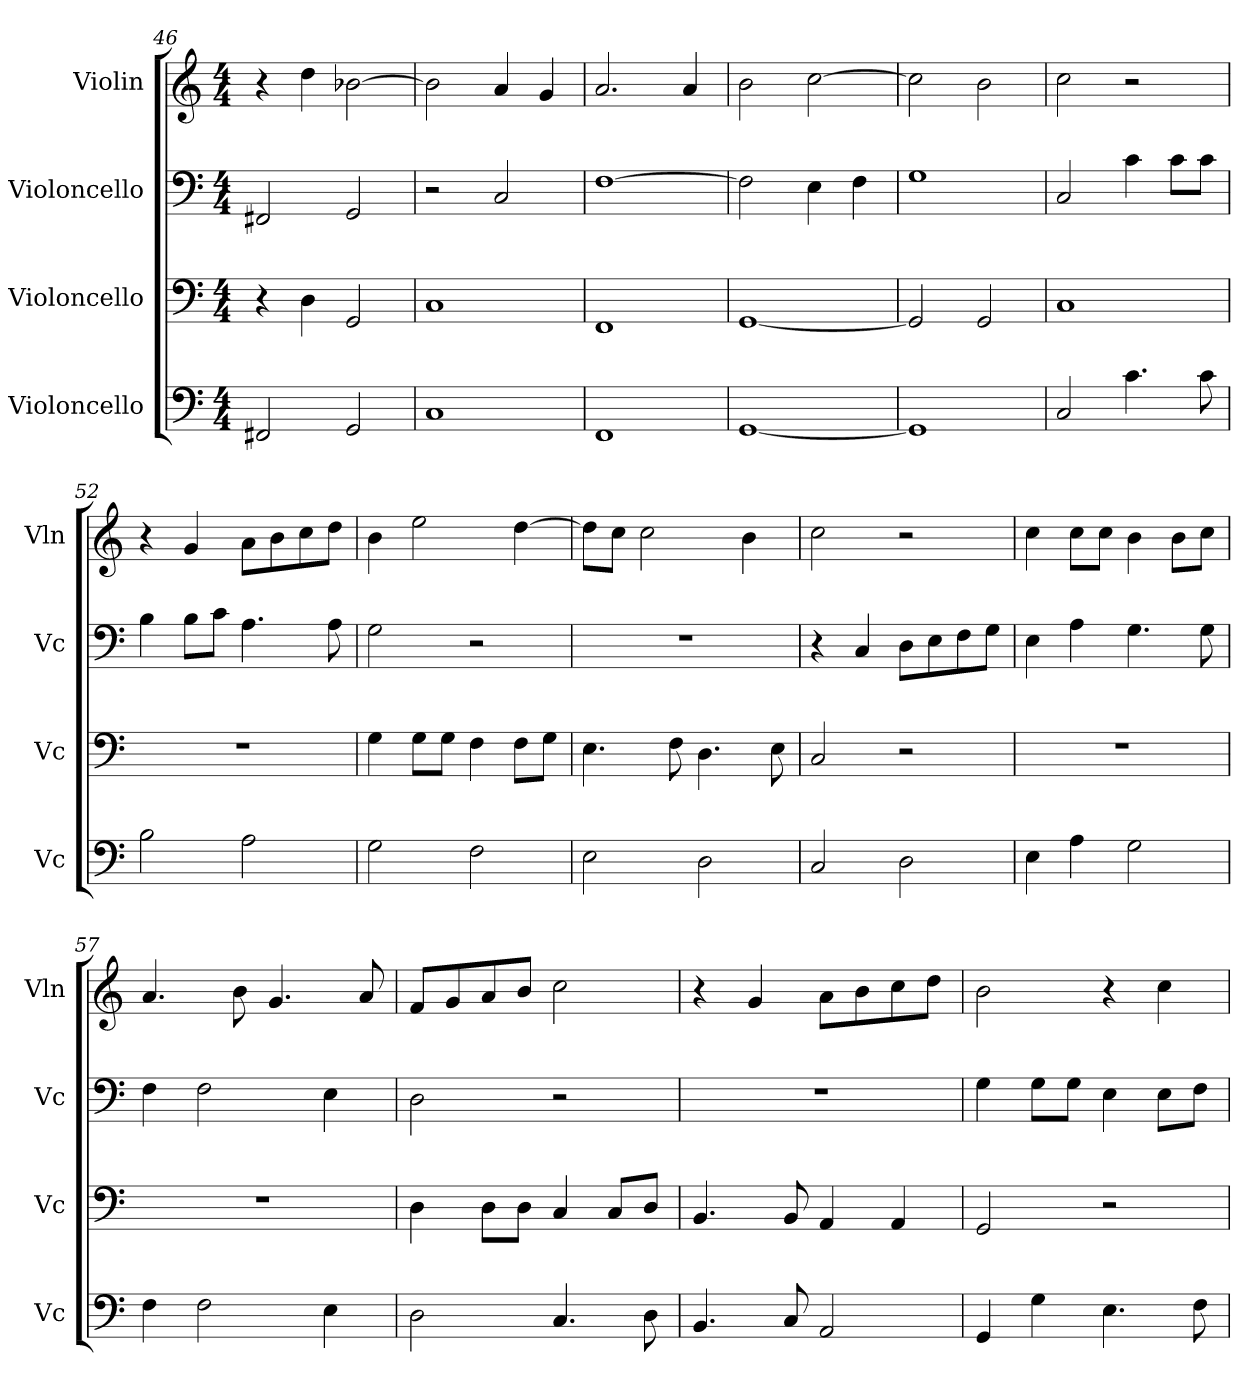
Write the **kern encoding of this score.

**kern	**kern	**kern	**kern
*part4	*part3	*part2	*part1
*staff4	*staff3	*staff2	*staff1
*I"Violoncello	*I"Violoncello	*I"Violoncello	*I"Violin
*I'Vc	*I'Vc	*I'Vc	*I'Vln
*clefF4	*clefF4	*clefF4	*clefG2
*k[]	*k[]	*k[]	*k[]
*M4/4	*M4/4	*M4/4	*M4/4
=46	=46	=46	=46
2FF#X/	4r	2FF#X/	4r
.	4D\	.	4dd\
2GG/	2GG/	2GG/	[2b-X\
=47	=47	=47	=47
1C	1C	2r	2b-\]
.	.	2C/	4a/
.	.	.	4g/
=48	=48	=48	=48
1FF	1FF	[1F	2.a/
.	.	.	4a/
=49	=49	=49	=49
[1GG	[1GG	2F\]	2b\
.	.	4E\	[2cc\
.	.	4F\	.
=50	=50	=50	=50
1GG]	2GG/]	1G	2cc\]
.	2GG/	.	2b\
=51	=51	=51	=51
*	*	*	*MM164
2C/	1C	2C/	2cc\
4.c\	.	4c\	2r
.	.	8c\L	.
8c\	.	8c\J	.
=52	=52	=52	=52
2B\	1r	4B\	4r
.	.	8B\L	4g/
.	.	8c\J	.
2A\	.	4.A\	8a\L
.	.	.	8b\
.	.	.	8cc\
.	.	8A\	8dd\J
=53	=53	=53	=53
2G\	4G\	2G\	4b\
.	8G\L	.	2ee\
.	8G\J	.	.
2F\	4F\	2r	.
.	8F\L	.	[4dd\
.	8G\J	.	.
=54	=54	=54	=54
2E\	4.E\	1r	8dd\L]
.	.	.	8cc\J
.	.	.	2cc\
.	8F\	.	.
2D\	4.D\	.	.
.	.	.	4b\
.	8E\	.	.
=55	=55	=55	=55
2C/	2C/	4r	2cc\
.	.	4C/	.
2D\	2r	8D\L	2r
.	.	8E\	.
.	.	8F\	.
.	.	8G\J	.
=56	=56	=56	=56
4E\	1r	4E\	4cc\
4A\	.	4A\	8cc\L
.	.	.	8cc\J
2G\	.	4.G\	4b\
.	.	.	8b\L
.	.	8G\	8cc\J
=57	=57	=57	=57
4F\	1r	4F\	4.a/
2F\	.	2F\	.
.	.	.	8b\
.	.	.	4.g/
4E\	.	4E\	.
.	.	.	8a/
=58	=58	=58	=58
2D\	4D\	2D\	8f/L
.	.	.	8g/
.	8D\L	.	8a/
.	8D\J	.	8b/J
4.C/	4C/	2r	2cc\
.	8C/L	.	.
8D\	8D/J	.	.
=59	=59	=59	=59
4.BB/	4.BB/	1r	4r
.	.	.	4g/
8C/	8BB/	.	.
2AA/	4AA/	.	8a\L
.	.	.	8b\
.	4AA/	.	8cc\
.	.	.	8dd\J
=60	=60	=60	=60
4GG/	2GG/	4G\	2b\
4G\	.	8G\L	.
.	.	8G\J	.
4.E\	2r	4E\	4r
.	.	8E\L	4cc\
8F\	.	8F\J	.
=	=	=	=
*-	*-	*-	*-
